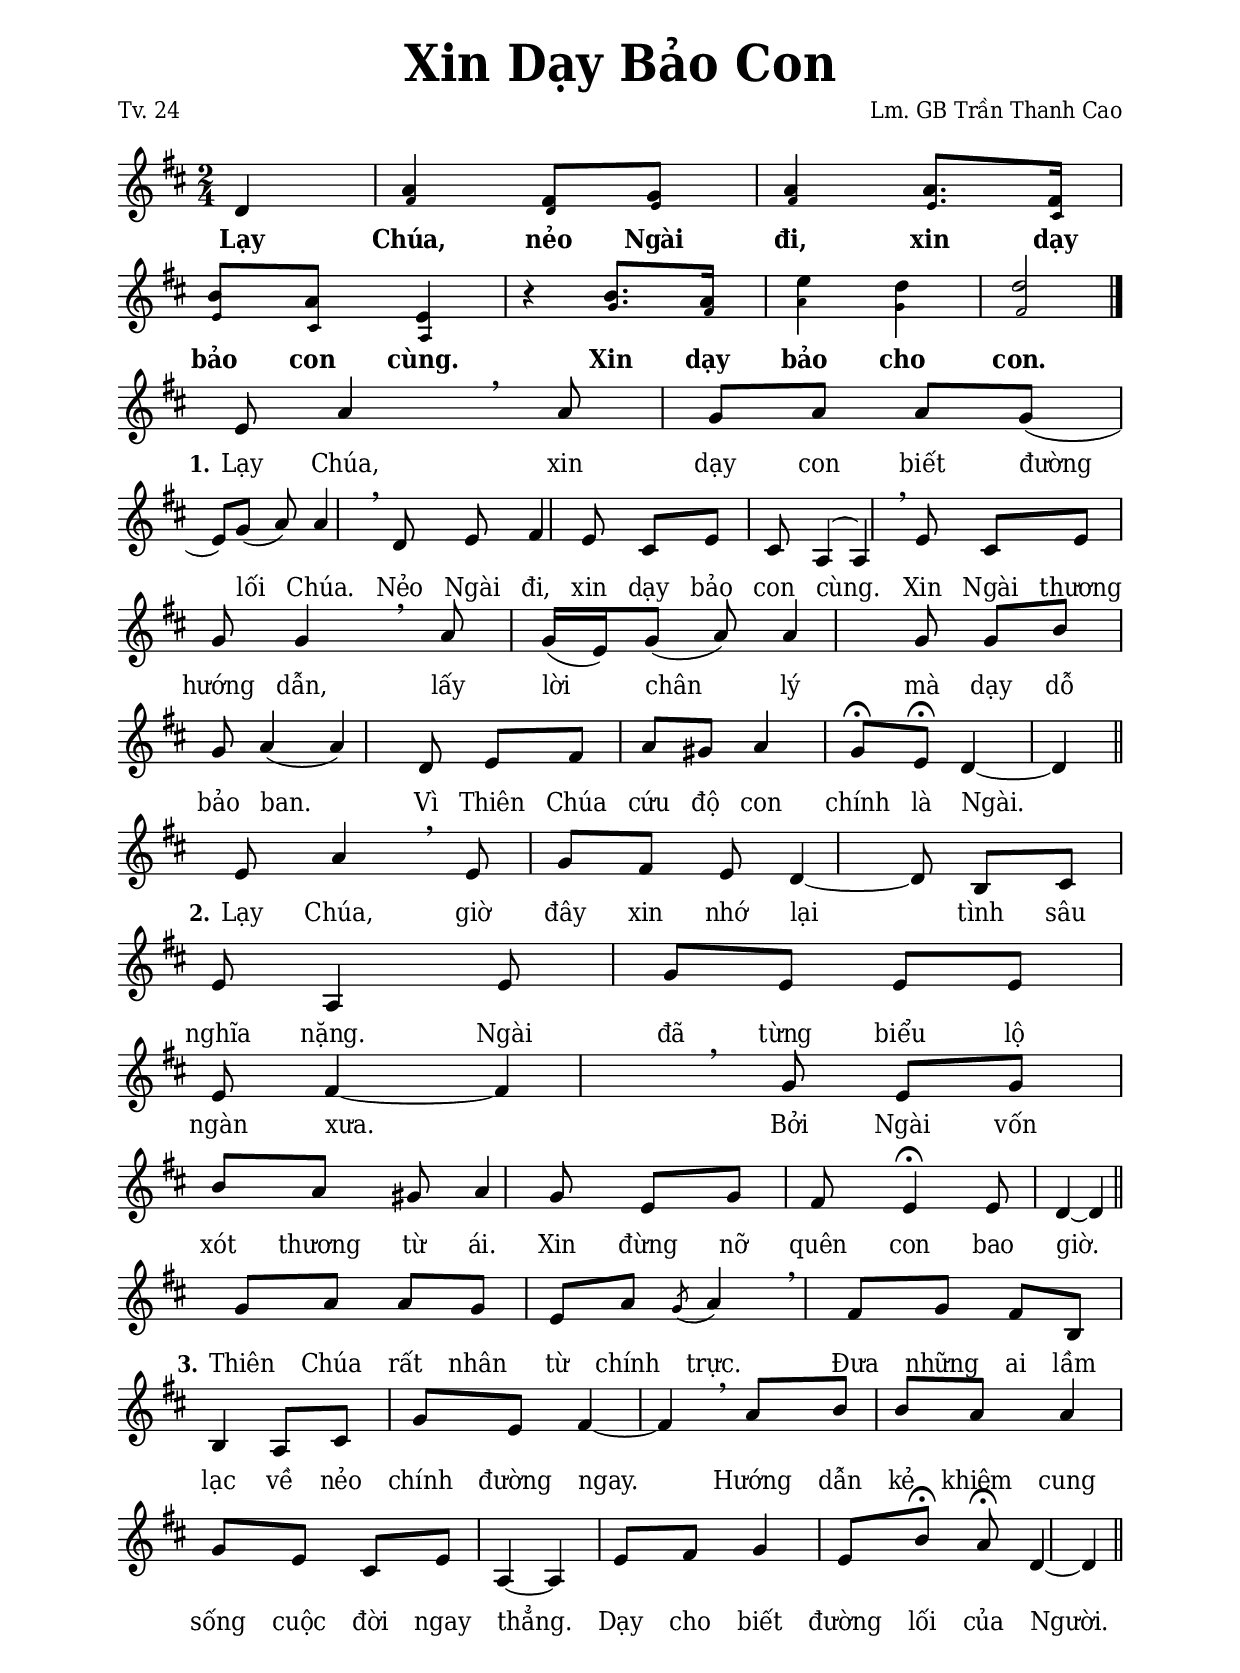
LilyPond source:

% Cài đặt chung
\version "2.22.1"
\include "english.ly"

\header {
  title = \markup { \fontsize #3 "Xin Dạy Bảo Con" }
  poet = "Tv. 24"
  composer = "Lm. GB Trần Thanh Cao"
  arranger = " "
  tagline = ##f
}

% Nhạc điệp khúc
nhacDiepKhucSop = \relative c' {
  \partial 4 d4 |
  a'4 fs8 g |
  a4 a8. fs16 |
  b8 a e4 |
  r b'8. a16 |
  e'4 d |
  d2 \bar "|."
}

nhacDiepKhucBas = \relative c' {
  \partial 4 d4 |
  fs d8 e |
  fs4 e8. cs16 |
  e8 cs a4 |
  r g'8. fs16 |
  a4 g |
  fs2
}

% Nhạc phiên khúc
nhacPhienKhucMot = \relative c' {
  e8 a4 \breathe
  a8 g a a g (e) g (a) a4 \breathe
  d,8 e fs4 e8 cs e cs a4 \tweak extra-offset #'(0 . 3) ^~ a \breathe
  e'8 cs e g g4 \breathe
  a8 g16 (e) g8 (a) a4 g8 g b g a4 (a)
  d,8 e fs a gs a4 g8 \fermata
  e \fermata d4 ~ d \bar "||"
}

nhacPhienKhucHai = \relative c' {
  e8 a4 \breathe
  e8 g fs e d4 ~ d8 b cs e a,4
  e'8 g e e e e fs4 ~ fs \breathe
  g8 e g b a gs a4
  g8 e g fs e4 \fermata e8 d4 ~ d \bar "||"
}

nhacPhienKhucBa = \relative c'' {
  g8 a a g e a \acciaccatura g8 a4 \breathe
  fs8 g fs b, b4
  a8 cs g' e fs4 ~ fs \breathe
  a8 b b a a4 g8 e cs e a,4 ~ a
  e'8 fs g4 e8 b' \fermata a \fermata
  d,4 ~ d \bar "||"
}

% Lời điệp khúc
loiDiepKhuc = \lyricmode {
  Lạy Chúa, nẻo Ngài đi, xin dạy bảo con cùng.
  Xin dạy bảo cho con.
}

% Lời phiên khúc
loiPhienKhucMot = \lyricmode {
  \set stanza = #"1."
  Lạy Chúa, xin dạy con biết đường lối Chúa.
  Nẻo Ngài đi, xin dạy bảo con cùng.
  Xin Ngài thương hướng dẫn,
  lấy lời chân lý mà dạy dỗ bảo ban.
  Vì Thiên Chúa cứu độ con chính là Ngài.
}

loiPhienKhucHai = \lyricmode {
  \set stanza = #"2."
  Lạy Chúa, giờ đây xin nhớ lại tình sâu nghĩa nặng.
  Ngài đã từng biểu lộ ngàn xưa.
  Bởi Ngài vốn xót thương từ ái.
  Xin đừng nỡ quên con bao giờ.
}

loiPhienKhucBa = \lyricmode {
  \set stanza = #"3."
  Thiên Chúa rất nhân từ chính trực.
  Đưa những ai lầm lạc về nẻo chính đường ngay.
  Hướng dẫn kẻ khiêm cung sống cuộc đời ngay thẳng.
  Dạy cho biết đường lối của Người.
}


% Dàn trang
\paper {
  #(set-paper-size "a4")
  top-margin = 15\mm
  bottom-margin = 10\mm
  left-margin = 20\mm
  right-margin = 20\mm
  indent = #0
  #(define fonts
    (make-pango-font-tree
      "Deja Vu Serif Condensed"
      "Deja Vu Serif Condensed"
      "Deja Vu Serif Condensed"
      (/ 20 20)))
  page-count = #1
  system-system-spacing = #'((basic-distance . 12)
                             (minimum-distance . 12)
                             (padding . 1))
  score-system-spacing = #'((basic-distance . 12)
                             (minimum-distance . 12)
                             (padding . 1))
}

% Thiết lập tông và nhịp
TongNhip = { \key d \major \time 2/4 }

% Đổi kích thước nốt cho bè phụ
notBePhu =
#(define-music-function (font-size music) (number? ly:music?)
   (for-some-music
     (lambda (m)
       (if (music-is-of-type? m 'rhythmic-event)
           (begin
             (set! (ly:music-property m 'tweaks)
                   (cons `(font-size . ,font-size)
                         (ly:music-property m 'tweaks)))
             #t)
           #f))
     music)
   music)

\score {
  \new ChoirStaff <<
    \new Staff = diepKhuc \with {
        \consists "Merge_rests_engraver"
        %\magnifyStaff #(magstep +1)
        printPartCombineTexts = ##f
      }
      <<
      \new Voice \TongNhip \partCombine 
        \nhacDiepKhucSop
        \notBePhu -3 { \nhacDiepKhucBas }
      \new NullVoice = nhacThamChieu \nhacDiepKhucSop
      \new Lyrics \with {
          \override VerticalAxisGroup.
            nonstaff-relatedstaff-spacing.padding = #1
          \override VerticalAxisGroup.
            nonstaff-unrelatedstaff-spacing.padding = #1
        }
        \lyricsto nhacThamChieu \loiDiepKhuc
      >>
  >>
  \layout {
    \override Lyrics.LyricText.font-series = #'bold
    %\override Lyrics.LyricText.font-size = #+2
    \override Lyrics.LyricSpace.minimum-distance = #5
    \override Score.BarNumber.break-visibility = ##(#f #f #f)
    \override Score.SpacingSpanner.uniform-stretching = ##t
  }
}

\score {
  \new ChoirStaff <<
    \new Staff = phienKhuc \with {
        %\magnifyStaff #(magstep +1)
      }
      <<
      \new Voice = beSop {
        \key d \major \time 2/4 \nhacPhienKhucMot
      }
    >>
    \new Lyrics \with {
          \override VerticalAxisGroup.
            nonstaff-relatedstaff-spacing.padding = #1
          \override VerticalAxisGroup.
            nonstaff-unrelatedstaff-spacing.padding = #1
        }
        \lyricsto beSop \loiPhienKhucMot
  >>
  \layout {
    \override Staff.TimeSignature.transparent = ##t
    %\override Lyrics.LyricText.font-size = #+2
    \override Lyrics.LyricSpace.minimum-distance = #2
    \override Score.BarNumber.break-visibility = ##(#f #f #f)
    \override Score.SpacingSpanner.uniform-stretching = ##t
    \set Score.barAlways = ##t
    \set Score.defaultBarType = ""
  } 
}

\score {
  \new ChoirStaff <<
    \new Staff = phienKhuc \with {
        %\magnifyStaff #(magstep +1)
      }
      <<
      \new Voice = beSop {
        \key d \major \time 2/4 \nhacPhienKhucHai
      }
    >>
    \new Lyrics \with {
          \override VerticalAxisGroup.
            nonstaff-relatedstaff-spacing.padding = #1
          \override VerticalAxisGroup.
            nonstaff-unrelatedstaff-spacing.padding = #1
        }
        \lyricsto beSop \loiPhienKhucHai
  >>
  \layout {
    \override Staff.TimeSignature.transparent = ##t
    %\override Lyrics.LyricText.font-size = #+2
    \override Lyrics.LyricSpace.minimum-distance = #4
    \override Score.BarNumber.break-visibility = ##(#f #f #f)
    \override Score.SpacingSpanner.uniform-stretching = ##t
    \set Score.barAlways = ##t
    \set Score.defaultBarType = ""
  } 
}

\score {
  \new ChoirStaff <<
    \new Staff = phienKhuc \with {
        %\magnifyStaff #(magstep +1)
      }
      <<
      \new Voice = beSop {
        \key d \major \time 2/4 \nhacPhienKhucBa
      }
    >>
    \new Lyrics \with {
          \override VerticalAxisGroup.
            nonstaff-relatedstaff-spacing.padding = #1
          \override VerticalAxisGroup.
            nonstaff-unrelatedstaff-spacing.padding = #1
        }
        \lyricsto beSop \loiPhienKhucBa
  >>
  \layout {
    \override Staff.TimeSignature.transparent = ##t
    %\override Lyrics.LyricText.font-size = #+2
    \override Lyrics.LyricSpace.minimum-distance = #2.5
    \override Score.BarNumber.break-visibility = ##(#f #f #f)
    \override Score.SpacingSpanner.uniform-stretching = ##t
    \set Score.barAlways = ##t
    \set Score.defaultBarType = ""
  } 
}
